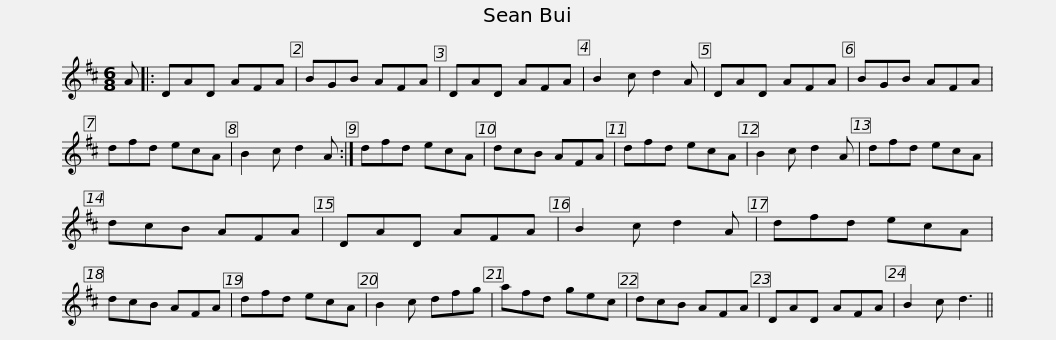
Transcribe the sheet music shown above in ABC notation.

X:1
L:1/8
M:6/8
I:linebreak $
K:D
V:1 treble
V:1
 A |: DAD AFA | BGB AFA | DAD AFA | B2 c d2 A | %5
 DAD AFA | BGB AFA | dfd ecA |$ B2 c d2 A :| dfd ecA | %10
 dcB AFA | dfd ecA | B2 c d2 A | dfd ecA | dcB AFA | %15
 DAD AFA |$ B2 c d2 A | dfd ecA | dcB AFA | dfd ecA | %20
 B2 c dfg | afd gec | dcB AFA | DAD AFA |$ B2 c d3 || %25
